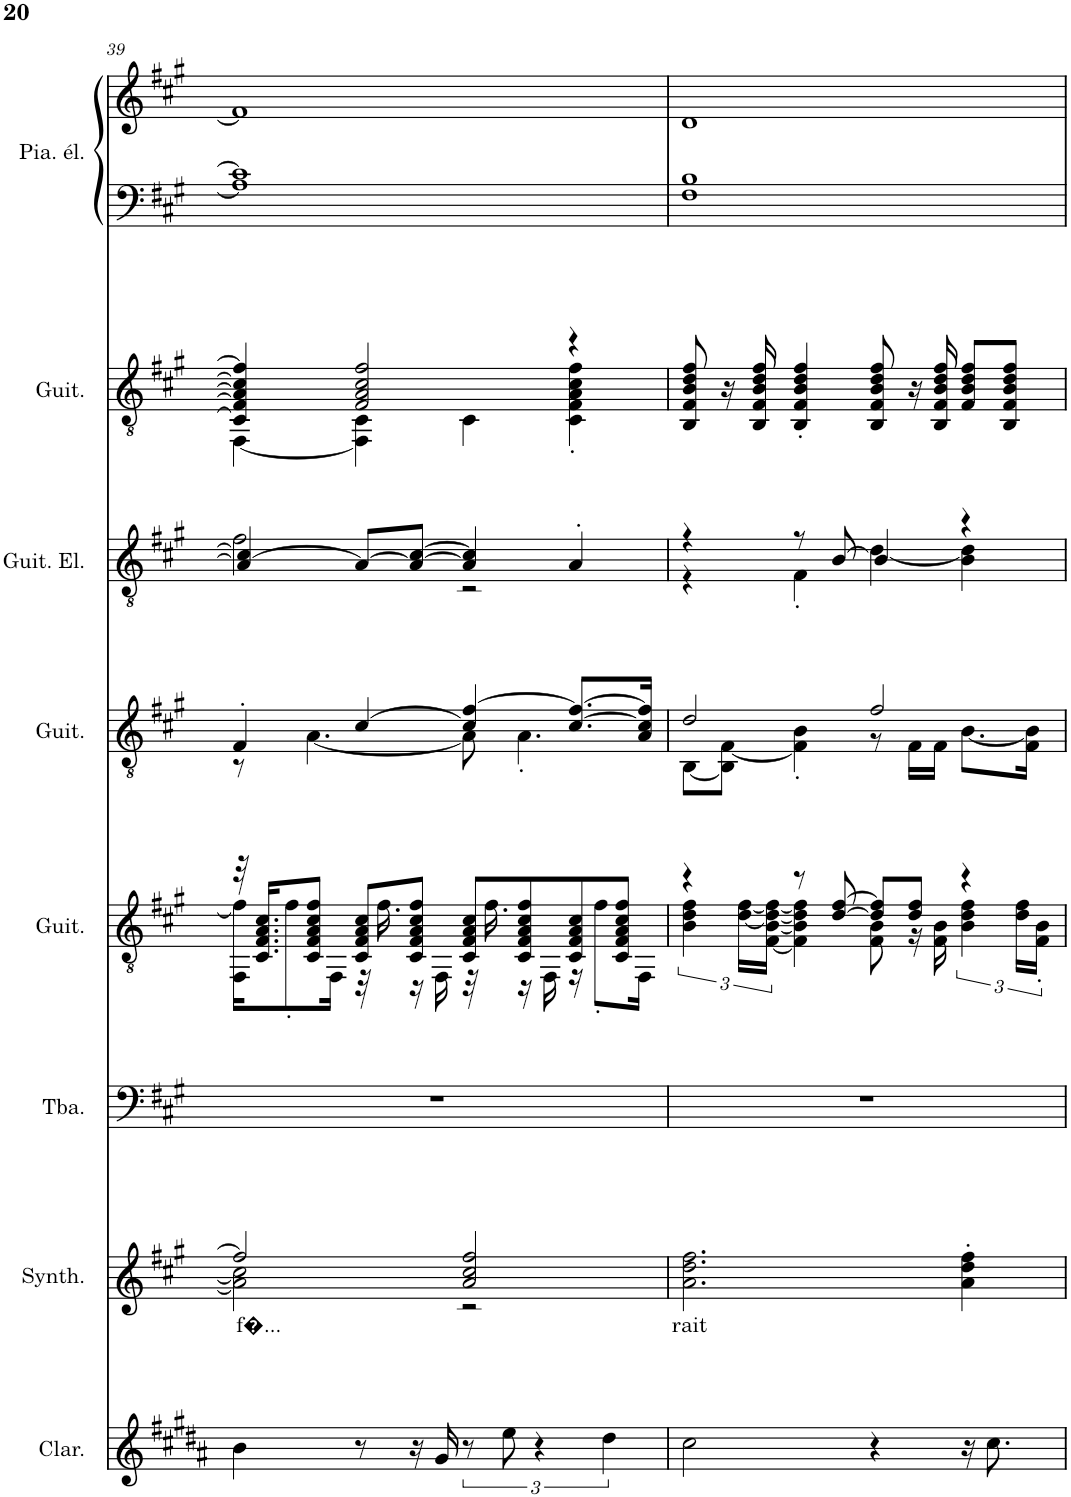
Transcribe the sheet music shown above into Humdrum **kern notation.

**kern	**kern	**text	**kern	**kern	**kern	**kern	**kern	**kern	**kern
*part8	*part7	*part7	*part6	*part5	*part4	*part3	*part2	*part1	*part1
*staff9	*staff8	*staff8	*staff7	*staff6	*staff5	*staff4	*staff3	*staff2	*staff1
*I"Clarinette	*I"Synthétiseur d'instruments à cordes	*	*I"Tuba (non spécifié)	*I"Guitare Acoustique	*I"Guitare Classique	*I"Guitare électrique	*I"Guitare Acoustique	*I"Piano électrique	*
*I'Clar.	*I'Synth.	*	*I'Tba.	*I'Guit.	*I'Guit.	*I'Guit. El.	*I'Guit.	*I'Pia. él.	*
!!LO:PB:g=z
*clefG2	*clefG2	*	*clefF4	*clefGv2	*clefGv2	*clefGv2	*clefGv2	*clefF4	*clefG2
*Trd1c2	*	*	*	*	*	*	*	*	*
*k[f#c#g#d#a#]	*k[f#c#g#]	*	*k[f#c#g#]	*k[f#c#g#]	*k[f#c#g#]	*k[f#c#g#]	*k[f#c#g#]	*k[f#c#g#]	*k[f#c#g#]
*M4/4	*M4/4	*	*M4/4	*M4/4	*M4/4	*M4/4	*M4/4	*M4/4	*M4/4
=39	=39	=39	=39	=39	=39	=39	=39	=39	=39
!	!	!LO:LY:b	!	!	!	!	!	!	!
*	*^	*	*	*^	*^	*^	*^	*	*
4b\	2ff#/]	2a\] 2cc#\]	f�...	1r	32r	16FF#\ 16f#\]KL	4F#'/	8r	4A/_ 4c#/]	2f#\	4C#/] 4F#/] 4A/] 4c#/] 4f#/]	[4FF#\	1A] 1c#]	1f#]
.	.	.	.	.	16.C#/ 16.F#/ 16.A/ 16.c#/KL	.	.	.	.	.	.	.	.	.
.	.	.	.	.	.	8f#'\	.	.	.	.	.	.	.	.
.	.	.	.	.	8C#/ 8F#/ 8A/ 8c#/ 8f#/J	.	.	[4.A\	.	.	.	.	.	.
.	.	.	.	.	.	16FF#\Jk	.	.	.	.	.	.	.	.
8r	.	.	.	.	8C#/ 8F#/ 8A/ 8c#/L	32r	[4c#/	.	8A/L_	.	2F#/ 2A/ 2c#/ 2f#/	4FF#\] 4C#\	.	.
.	.	.	.	.	.	16.f#\	.	.	.	.	.	.	.	.
16r	.	.	.	.	8C#/ 8F#/ 8A/ 8c#/ 8f#/J	16r	.	.	8A/_ [8c#/J	.	.	.	.	.
16g#/	.	.	.	.	.	16FF#\	.	.	.	.	.	.	.	.
12r	2a/ 2cc#/ 2ff#/	2r	.	.	8C#/ 8F#/ 8A/ 8c#/L	32r	4c#/] [4f#/	8A\]	4A/] 4c#/]	2r	.	4C#\	.	.
.	.	.	.	.	.	16.f#\	.	.	.	.	.	.	.	.
12ee\	.	.	.	.	.	.	.	.	.	.	.	.	.	.
.	.	.	.	.	8C#/ 8F#/ 8A/ 8c#/ 8f#/	16r	.	4.A'\	.	.	.	.	.	.
6r	.	.	.	.	.	.	.	.	.	.	.	.	.	.
.	.	.	.	.	.	16FF#\	.	.	.	.	.	.	.	.
.	.	.	.	.	8C#/ 8F#/ 8A/ 8c#/	16r	[8.c#/ 8.f#/_L	.	4A'/	.	4r	4C#\' 4F#\' 4A\' 4c#\' 4f#\'	.	.
.	.	.	.	.	.	8f#'\L	.	.	.	.	.	.	.	.
6dd#\	.	.	.	.	.	.	.	.	.	.	.	.	.	.
.	.	.	.	.	8C#/ 8F#/ 8A/ 8c#/ 8f#/J	.	.	.	.	.	.	.	.	.
.	.	.	.	.	.	16FF#\Jk	16A/ 16c#/] 16f#/]Jk	.	.	.	.	.	.	.
*	*v	*v	*	*	*	*	*	*	*	*	*v	*v	*	*
=40	=40	=40	=40	=40	=40	=40	=40	=40	=40	=40	=40	=40
!	!	!LO:LY:b	!	!	!	!	!	!	!	!	!	!
2cc#\	2.a\ 2.dd\ 2.ff#\	rait	1r	4r	6B\ 6d\ 6f#\	2d/	[8BB\L	4r	4r	8BB/ 8F#/ 8B/ 8d/ 8f#/	1F# 1B	1d
.	.	.	.	.	.	.	8BB\] [8F#\J	.	.	16r	.	.
.	.	.	.	.	[24d\ [24f#\LL	.	.	.	.	.	.	.
.	.	.	.	.	.	.	.	.	.	16BB/ 16F#/ 16B/ 16d/ 16f#/	.	.
.	.	.	.	.	[24F#\ [24B\ 24d\_ 24f#\_JJ	.	.	.	.	.	.	.
.	.	.	.	8r	4F#\] 4B\] 4d\] 4f#\]	.	4F#\]' 4B\'	8r	4F#'\	4BB/' 4F#/' 4B/' 4d/' 4f#/'	.	.
.	.	.	.	[8d/ [8f#/	.	.	.	[8B/	.	.	.	.
4r	.	.	.	8d/] 8f#/]L	8F#\ 8B\	2f#/	8r	4B/]	[4d\	8BB/ 8F#/ 8B/ 8d/ 8f#/	.	.
.	.	.	.	8d/ 8f#/J	16r	.	16F#\LL	.	.	16r	.	.
.	.	.	.	.	16F#\ 16B\	.	16F#\JJ	.	.	16BB/ 16F#/ 16B/ 16d/ 16f#/	.	.
16r	4a\' 4dd\' 4ff#\'	.	.	4r	6B\ 6d\ 6f#\	.	[8.B\L	4r	4B\ 4d\]	8F#/ 8B/ 8d/ 8f#/L	.	.
8.cc#\	.	.	.	.	.	.	.	.	.	.	.	.
.	.	.	.	.	.	.	.	.	.	8BB/ 8F#/ 8B/ 8d/ 8f#/J	.	.
.	.	.	.	.	24d\ 24f#\LL	.	.	.	.	.	.	.
.	.	.	.	.	.	.	16F#\ 16B\]Jk	.	.	.	.	.
.	.	.	.	.	24F#\' 24B\'JJ	.	.	.	.	.	.	.
*	*	*	*	*v	*v	*	*	*v	*v	*	*	*
*	*	*	*	*	*v	*v	*	*	*	*
=	=	=	=	=	=	=	=	=	=
*-	*-	*-	*-	*-	*-	*-	*-	*-	*-
